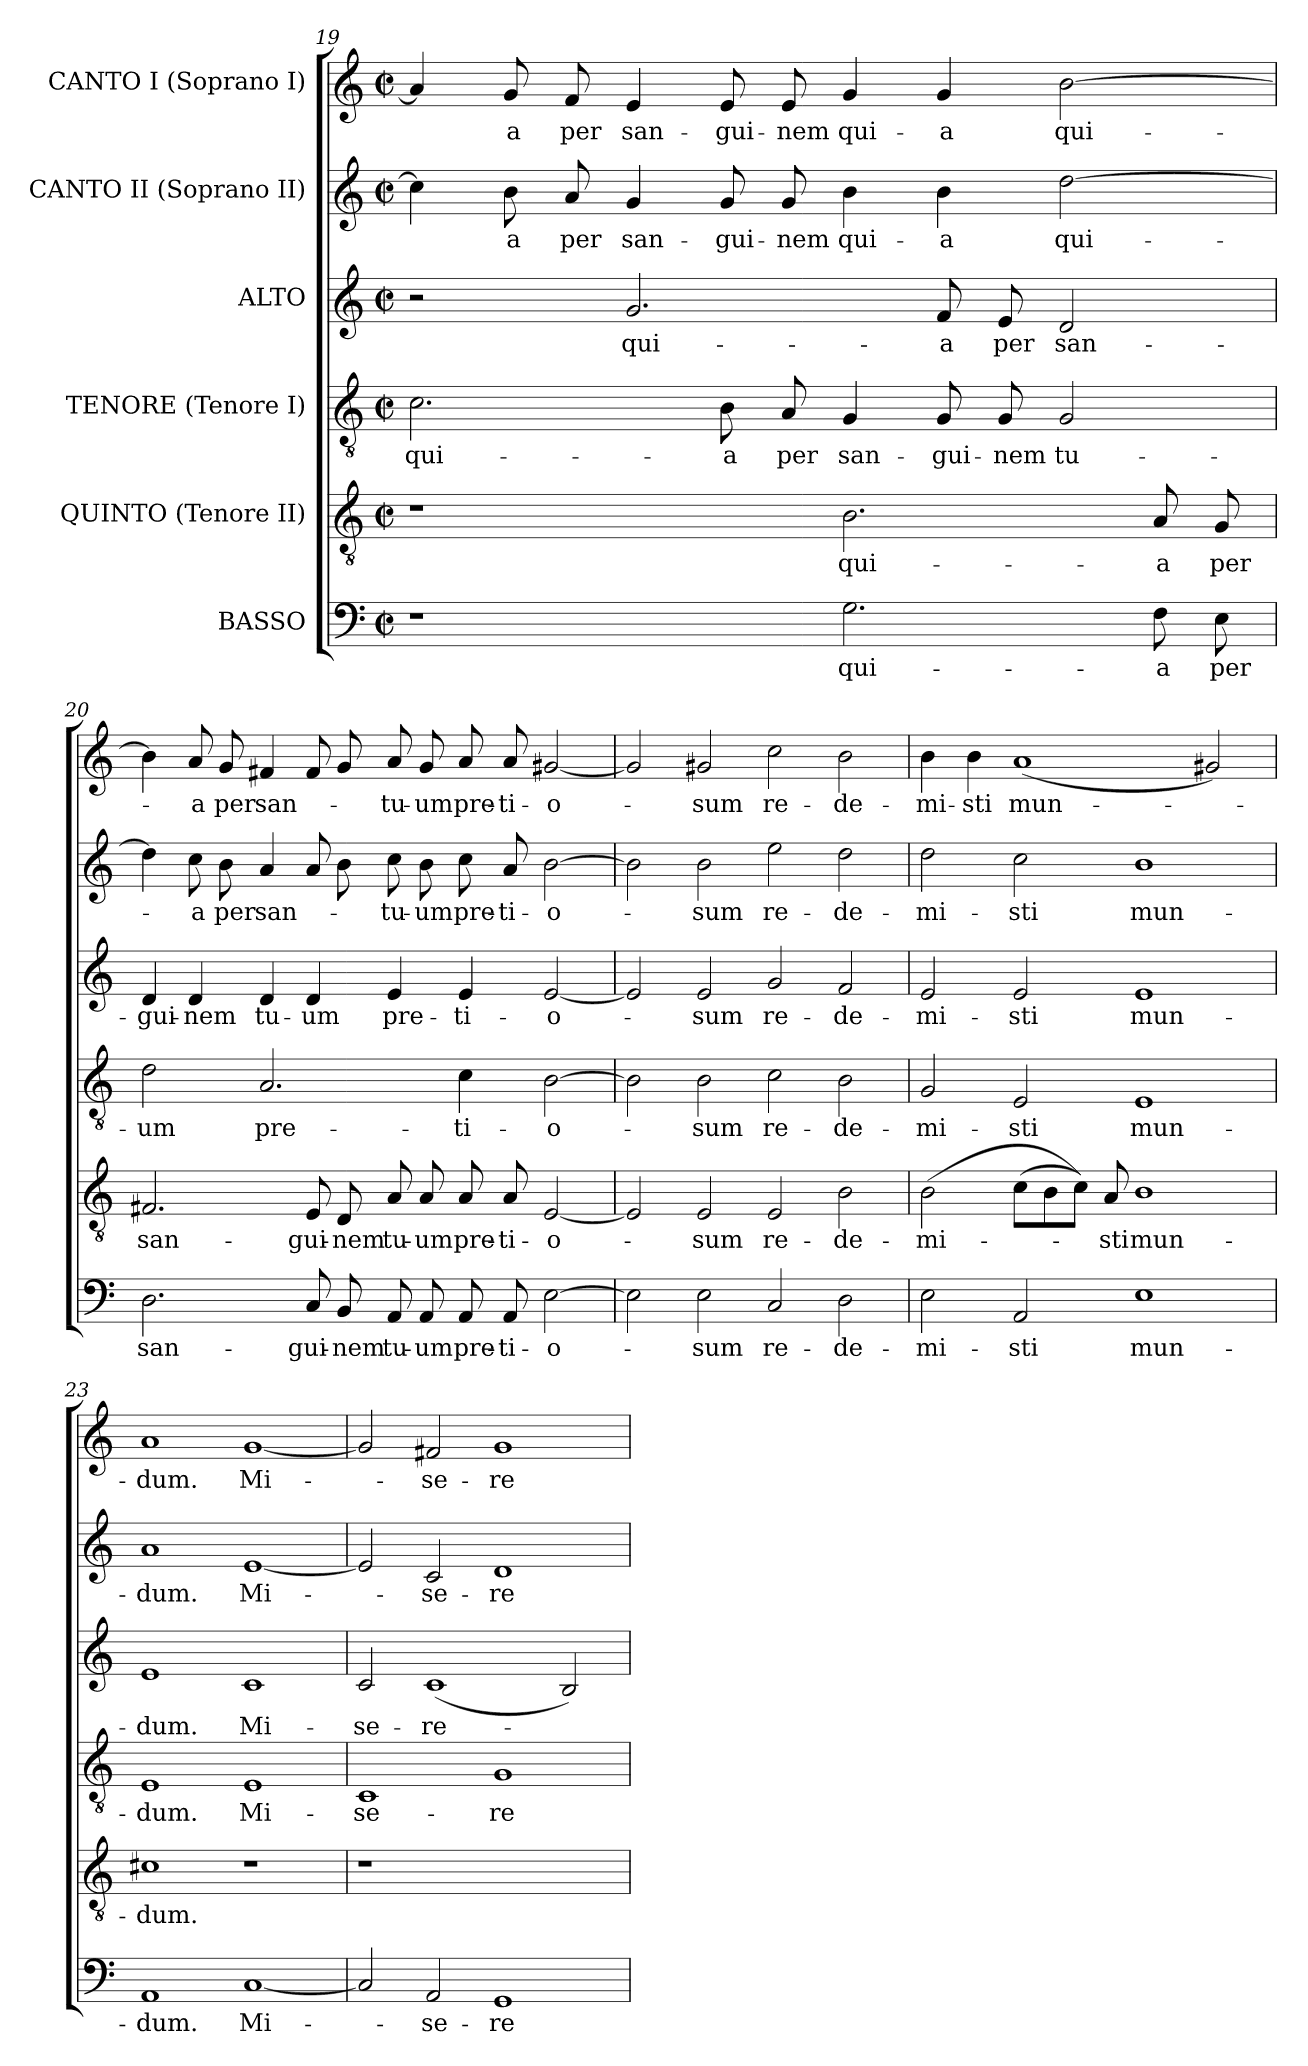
**kern	**text	**kern	**text	**kern	**text	**kern	**text	**kern	**text	**kern	**text
*part6	*part6	*part5	*part5	*part4	*part4	*part3	*part3	*part2	*part2	*part1	*part1
*staff6	*staff6	*staff5	*staff5	*staff4	*staff4	*staff3	*staff3	*staff2	*staff2	*staff1	*staff1
*I"BASSO	*	*I"QUINTO (Tenore II)	*	*I"TENORE (Tenore I)	*	*I"ALTO	*	*I"CANTO II (Soprano II)	*	*I"CANTO I (Soprano I)	*
!!LO:LB:g=z
*clefF4	*	*clefGv2	*	*clefGv2	*	*clefG2	*	*clefG2	*	*clefG2	*
*k[]	*	*k[]	*	*k[]	*	*k[]	*	*k[]	*	*k[]	*
*C:	*	*C:	*	*C:	*	*C:	*	*C:	*	*C:	*
*M2/2	*	*M2/2	*	*M2/2	*	*M2/2	*	*M2/2	*	*M2/2	*
*met(c|)	*	*met(c|)	*	*met(c|)	*	*met(c|)	*	*met(c|)	*	*met(c|)	*
=19	=19	=19	=19	=19	=19	=19	=19	=19	=19	=19	=19
1r	.	1r	.	2.c\	qui-	2r	.	4cc\]	.	4a/]	.
.	.	.	.	.	.	.	.	8b\	-a	8g/	-a
.	.	.	.	.	.	.	.	8a/	per	8f/	per
.	.	.	.	.	.	2.g/	qui-	4g/	san-	4e/	san-
.	.	.	.	8B\	-a	.	.	8g/	-gui-	8e/	-gui-
.	.	.	.	8A/	per	.	.	8g/	-nem	8e/	-nem
2.G\	qui-	2.B\	qui-	4G/	san-	.	.	4b\	qui-	4g/	qui-
.	.	.	.	8G/	-gui-	8f/	-a	4b\	-a	4g/	-a
.	.	.	.	8G/	-nem	8e/	per	.	.	.	.
.	.	.	.	2G/	tu-	2d/	san-	[2dd\	qui-	[2b\	qui-
8F\	-a	8A/	-a	.	.	.	.	.	.	.	.
8E\	per	8G/	per	.	.	.	.	.	.	.	.
=20	=20	=20	=20	=20	=20	=20	=20	=20	=20	=20	=20
2.D\	san-	2.F#X/	san-	2d\	-um	4d/	-gui-	4dd\]	.	4b\]	.
.	.	.	.	.	.	4d/	-nem	8cc\	-a	8a/	-a
.	.	.	.	.	.	.	.	8b\	per	8g/	per
.	.	.	.	2.A/	pre-	4d/	tu-	4a/	san-	4f#X/	san-
8C/	-gui-	8E/	-gui-	.	.	4d/	-um	8a/	.	8f#/	.
8BB/	-nem	8D/	-nem	.	.	.	.	8b\	.	8g/	.
8AA/	tu-	8A/	tu-	.	.	4e/	pre-	8cc\	-tu-	8a/	-tu-
8AA/	-um	8A/	-um	.	.	.	.	8b\	-um	8g/	-um
8AA/	pre-	8A/	pre-	4c\	-ti-	4e/	-ti-	8cc\	pre-	8a/	pre-
8AA/	-ti-	8A/	-ti-	.	.	.	.	8a/	-ti-	8a/	-ti-
[2E\	-o-	[2E/	-o-	[2B\	-o-	[2e/	-o-	[2b\	-o-	[2g#X/	-o-
=21	=21	=21	=21	=21	=21	=21	=21	=21	=21	=21	=21
2E\]	.	2E/]	.	2B\]	.	2e/]	.	2b\]	.	2g#/]	.
2E\	-sum	2E/	-sum	2B\	-sum	2e/	-sum	2b\	-sum	2g#X/	-sum
2C/	re-	2E/	re-	2c\	re-	2g/	re-	2ee\	re-	2cc\	re-
2D\	-de-	2B\	-de-	2B\	-de-	2f/	-de-	2dd\	-de-	2b\	-de-
!!LO:PB:g=z
=22	=22	=22	=22	=22	=22	=22	=22	=22	=22	=22	=22
2E\	-mi-	(2B\	-mi-	2G/	-mi-	2e/	-mi-	2dd\	-mi-	4b\	-mi-
.	.	.	.	.	.	.	.	.	.	4b\	-sti
2AA/	-sti	(8c\L	.	2E/	-sti	2e/	-sti	2cc\	-sti	(1a	mun-
.	.	8B\	.	.	.	.	.	.	.	.	.
.	.	8c\J))	.	.	.	.	.	.	.	.	.
.	.	8A/	-sti	.	.	.	.	.	.	.	.
1E	mun-	1B	mun-	1E	mun-	1e	mun-	1b	mun-	.	.
.	.	.	.	.	.	.	.	.	.	2g#X/)	.
=23	=23	=23	=23	=23	=23	=23	=23	=23	=23	=23	=23
1AA	-dum.	1c#X	-dum.	1E	-dum.	1e	-dum.	1a	-dum.	1a	-dum.
[1C	Mi-	1r	.	1E	Mi-	1c	Mi-	[1e	Mi-	[1g	Mi-
=24	=24	=24	=24	=24	=24	=24	=24	=24	=24	=24	=24
2C/]	.	1r	.	1C	-se-	2c/	-se-	2e/]	.	2g/]	.
2AA/	-se-	.	.	.	.	(1c	-re-	2c/	-se-	2f#X/	-se-
1GG	-re-	1ryy	.	1G	-re-	.	.	1d	-re-	1g	-re-
.	.	.	.	.	.	2B/)	.	.	.	.	.
=	=	=	=	=	=	=	=	=	=	=	=
*-	*-	*-	*-	*-	*-	*-	*-	*-	*-	*-	*-
